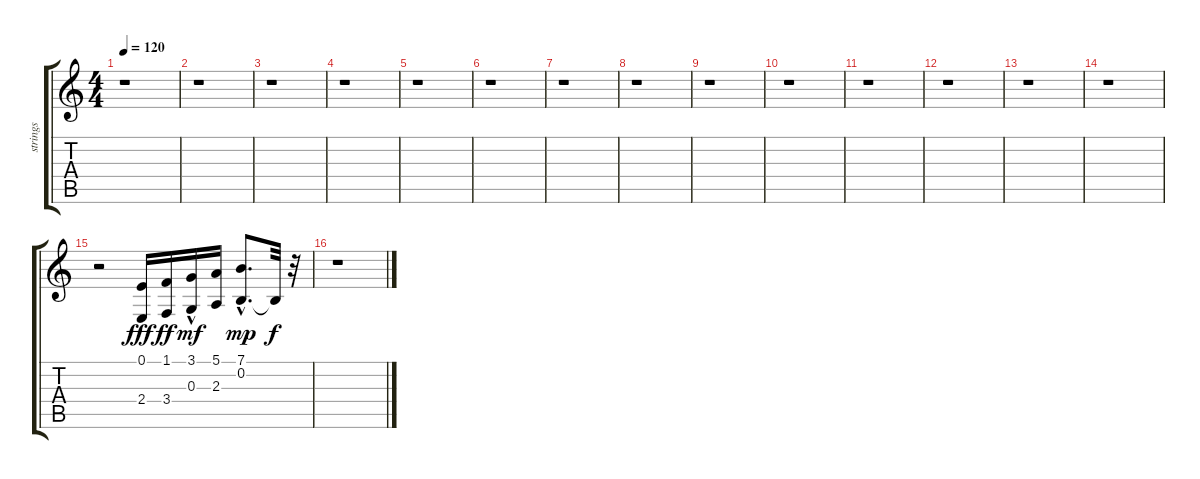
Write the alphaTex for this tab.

\track ("strings" "strings") {instrument stringensemble1}
\staff {score tabs}
\tuning (E4 B3 G3 D3 A2 E2) {hide}
\ts (4 4)
\tempo 120
\clef g2
\ks c
r.1{dy fff instrument stringensemble1} |
r.1 |
r.1 |
r.1 |
r.1 |
r.1 |
r.1 |
r.1 |
r.1 |
r.1 |
r.1 |
r.1 |
r.1 |
r.1 |
r.2 (0.1 2.4).16 (1.1 3.4).16{dy ff} (3.1{hac} 0.3{hac}).16{dy mf} (5.1 2.3).16 (7.1{hac} 0.2{hac}).8{d dy mp} 0.2{t}.32{dy f} r.32 |
r.1
